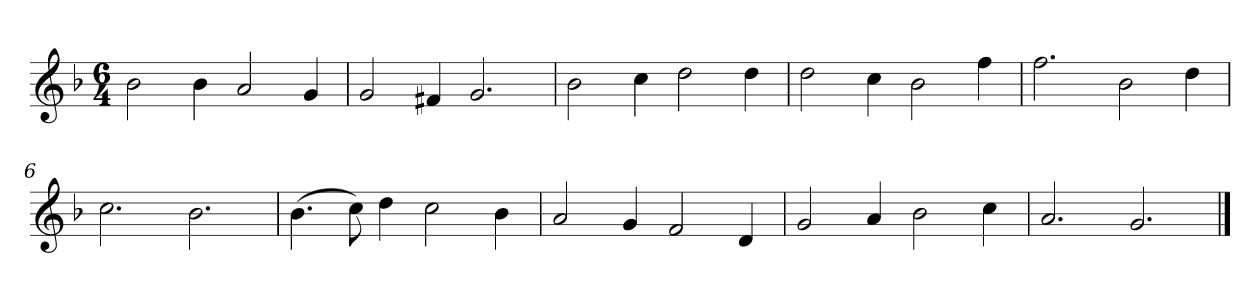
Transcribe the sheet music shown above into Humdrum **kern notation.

**kern
*part1
*staff1
*k[b-]
*M6/4
*MM120
=1
2b-
4b-
2a
4g
=2
2g
4f#X
2.g
=3
2b-
4cc
2dd
4dd
=4
2dd
4cc
2b-
4ff
=5
2.ff
2b-
4dd
=6
2.cc
2.b-
=7
(4.b-
8cc)
4dd
2cc
4b-
=8
2a
4g
2f
4d
=9
2g
4a
2b-
4cc
=10
2.a
2.g
==
*-
